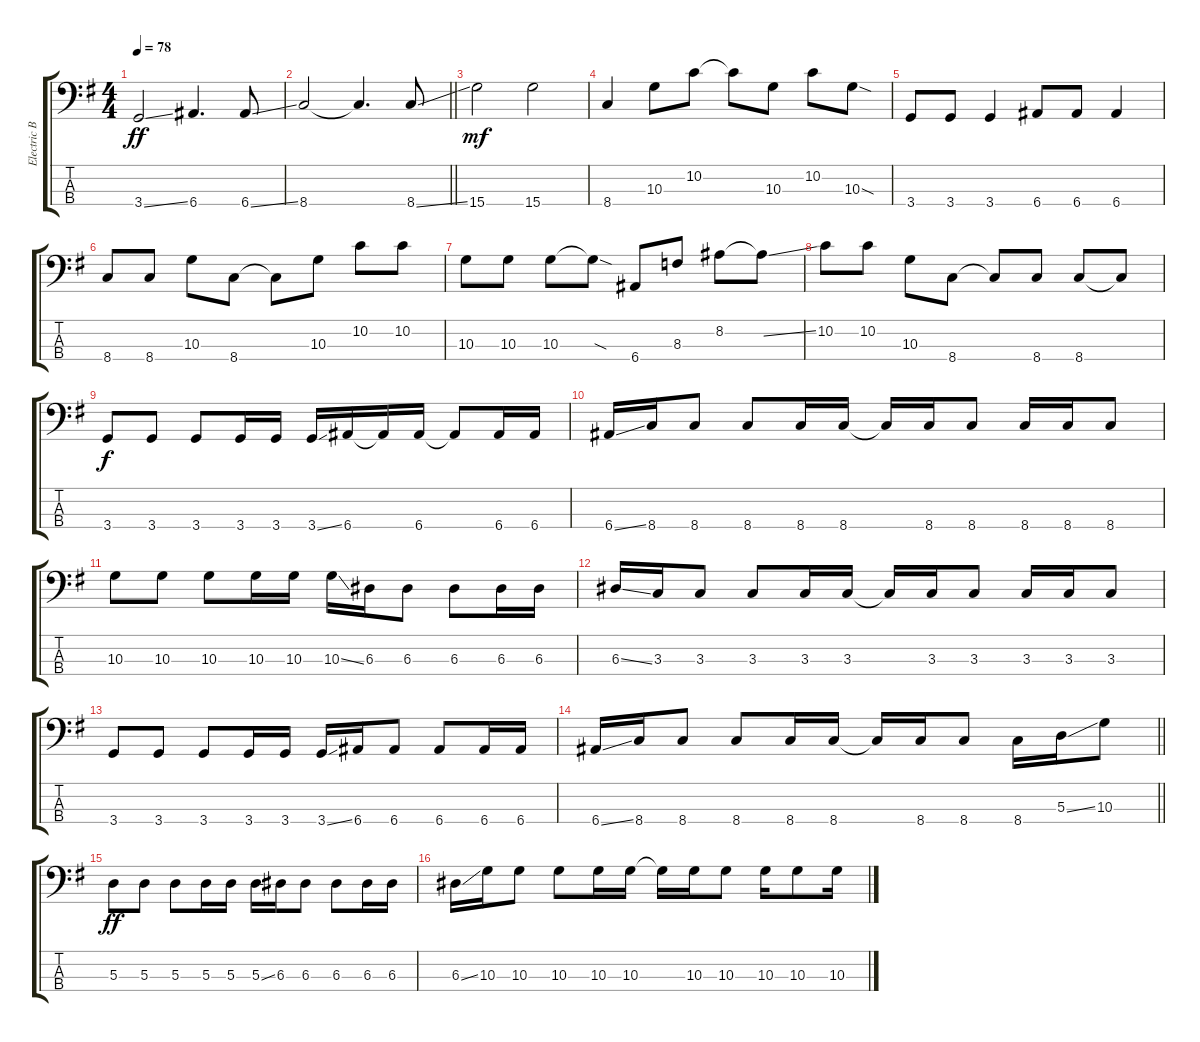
\track ("Electric Bass  Guitar - Fuzz Tone" "Electric B") {instrument distortionguitar}
\staff {score tabs}
\tuning (G2 D2 A1 E1) {hide}
\ts (4 4)
\tempo 78
\clef f4
\ks g
3.4{ss}.2{dy ff} 6.4.4{d} 6.4{ss}.8 |
\barLineRight lightlight
8.4.2 8.4{t}.4{d} 8.4{ss}.8 |
15.4.2{dy mf} 15.4.2 |
8.4.4 10.3.8 10.2.8 10.2{t}.8 10.3.8 10.2.8 10.3{sod}.8 |
3.4.8 3.4.8 3.4.4 6.4.8 6.4.8 6.4.4 |
8.4.8 8.4.8 10.3.8 8.4.8 8.4{t}.8 10.3.8 10.2.8 10.2.8 |
10.3.8 10.3.8 10.3.8 10.3{sod t}.8 6.4.8 8.3.8 8.2.8 8.2{ss t}.8 |
10.2.8 10.2.8 10.3.8 8.4.8 8.4{t}.8 8.4.8 8.4.8 8.4{t}.8 |
3.4.8{dy f} 3.4.8 3.4.8 3.4.16 3.4.16 3.4{ss}.16 6.4.16 6.4{t}.16 6.4.16 6.4{t}.8 6.4.16 6.4.16 |
6.4{ss}.16 8.4.16 8.4.8 8.4.8 8.4.16 8.4.16 8.4{t}.16 8.4.16 8.4.8 8.4.16 8.4.16 8.4.8 |
10.3.8 10.3.8 10.3.8 10.3.16 10.3.16 10.3{ss}.16 6.3.16 6.3.8 6.3.8 6.3.16 6.3.16 |
6.3{ss}.16 3.3.16 3.3.8 3.3.8 3.3.16 3.3.16 3.3{t}.16 3.3.16 3.3.8 3.3.16 3.3.16 3.3.8 |
3.4.8 3.4.8 3.4.8 3.4.16 3.4.16 3.4{ss}.16 6.4.16 6.4.8 6.4.8 6.4.16 6.4.16 |
\barLineRight lightlight
6.4{ss}.16 8.4.16 8.4.8 8.4.8 8.4.16 8.4.16 8.4{t}.16 8.4.16 8.4.8 8.4.16 5.3{ss}.16 10.3.8 |
5.3.8{dy ff} 5.3.8 5.3.8 5.3.16 5.3.16 5.3{ss}.16 6.3.16 6.3.8 6.3.8 6.3.16 6.3.16 |
6.3{ss}.16 10.3.16 10.3.8 10.3.8 10.3.16 10.3.16 10.3{t}.16 10.3.16 10.3.8 10.3.16 10.3.8 10.3.16
